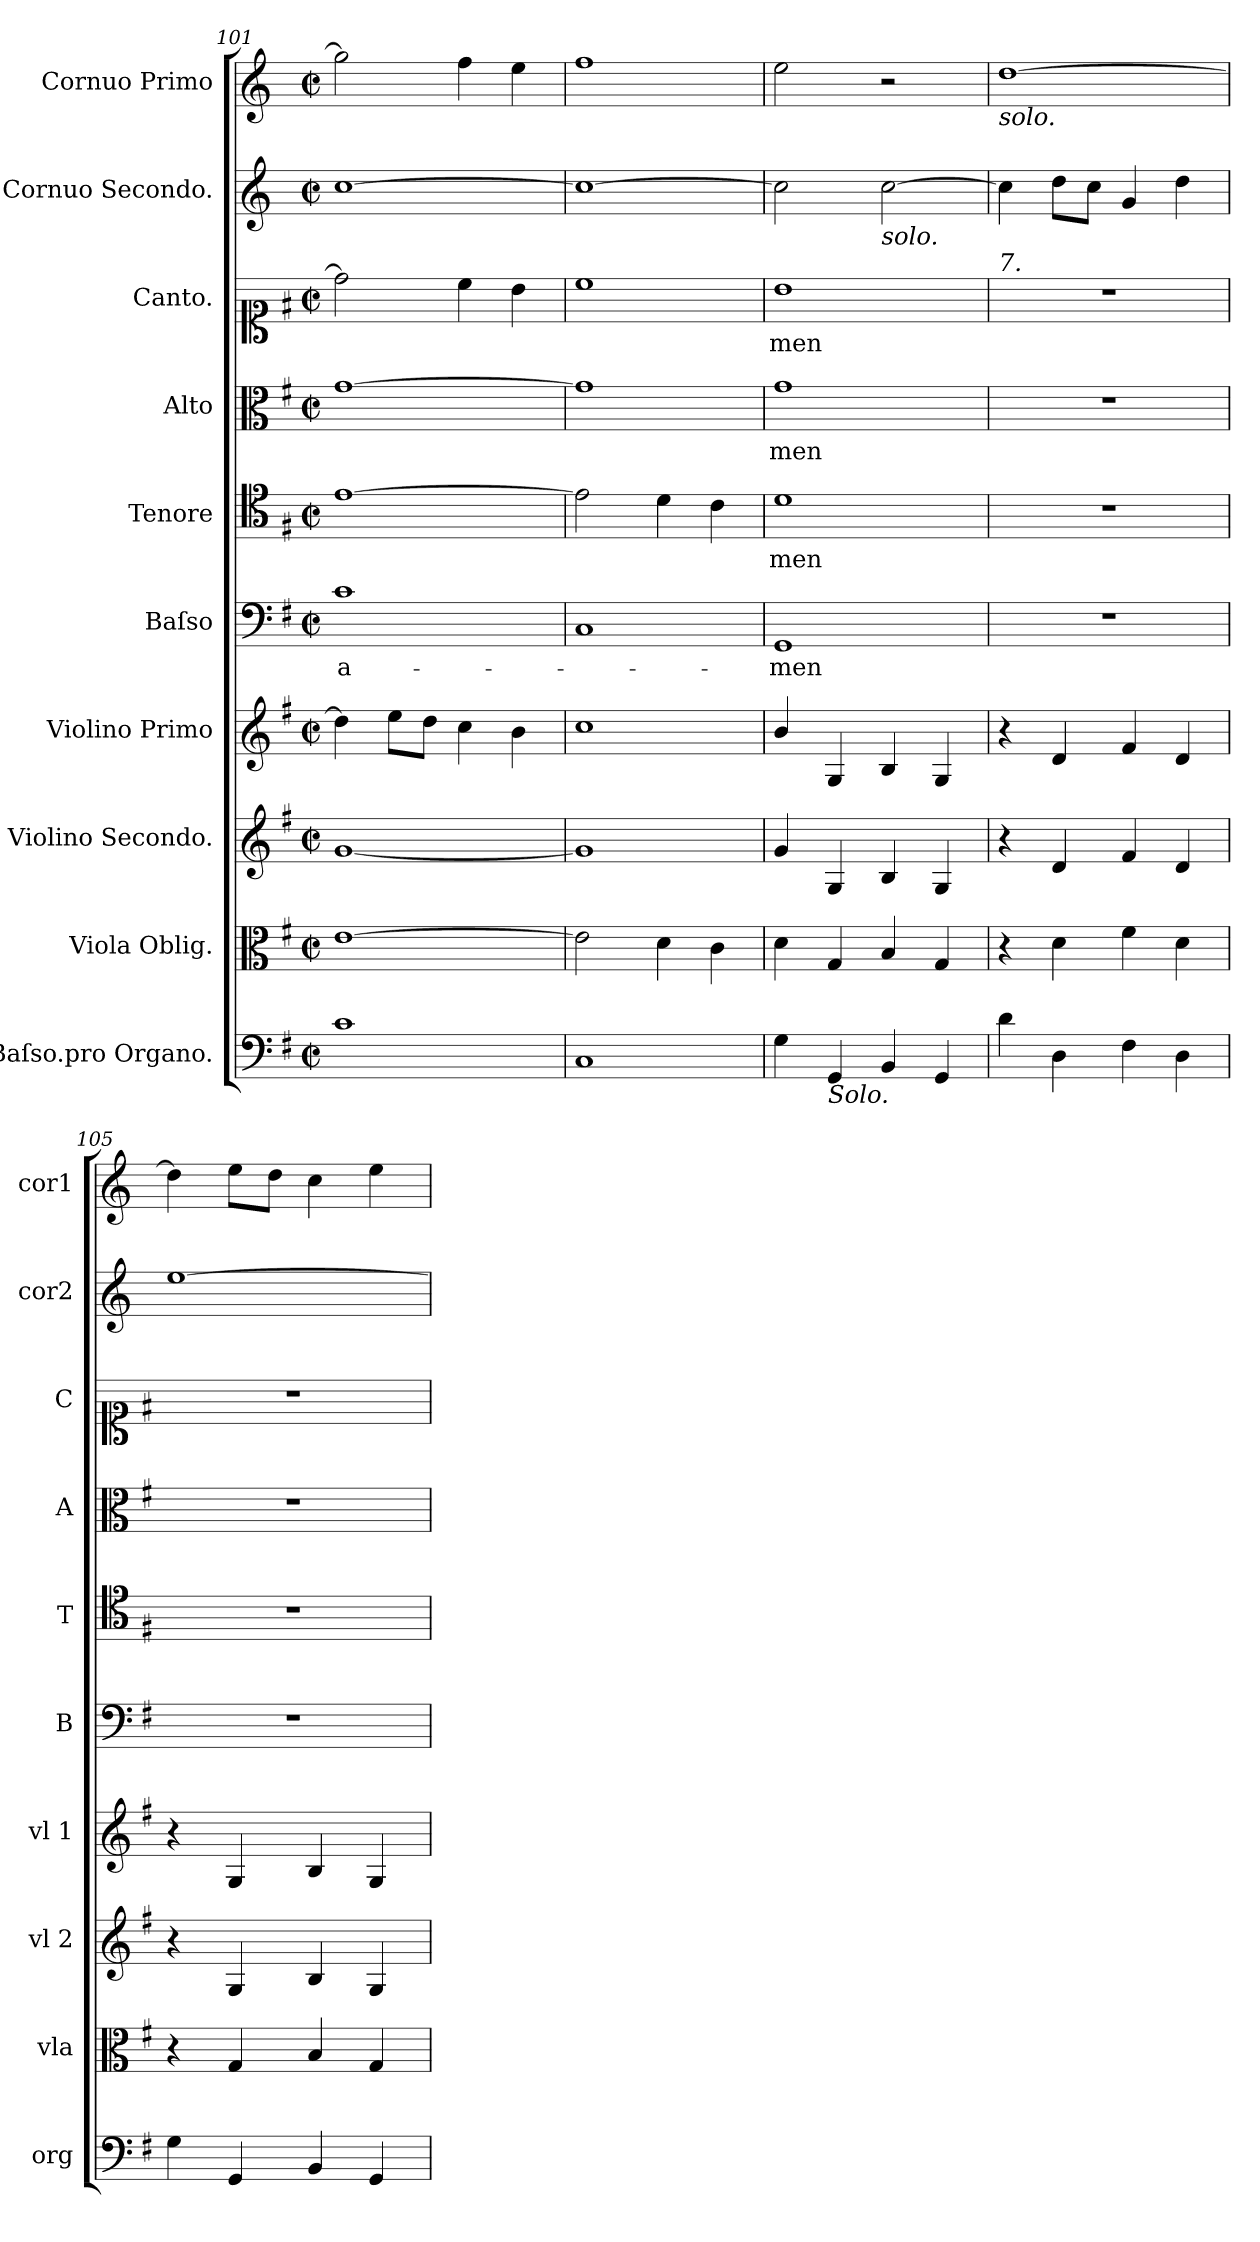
**kern	**kern	**dynam	**kern	**dynam	**kern	**dynam	**kern	**text	**kern	**text	**kern	**text	**kern	**text	**kern	**kern
*part10	*part9	*part9	*part8	*part8	*part7	*part7	*part6	*part6	*part5	*part5	*part4	*part4	*part3	*part3	*part2	*part1
*staff10	*staff9	*staff9	*staff8	*staff8	*staff7	*staff7	*staff6	*staff6	*staff5	*staff5	*staff4	*staff4	*staff3	*staff3	*staff2	*staff1
*I"Baſso.pro Organo.	*I"Viola Oblig.	*	*I"Violino Secondo.	*	*I"Violino Primo	*	*I"Baſso	*	*I"Tenore	*	*I"Alto	*	*I"Canto.	*	*I"Cornuo Secondo.	*I"Cornuo Primo
*I'org	*I'vla	*	*I'vl 2	*	*I'vl 1	*	*I'B	*	*I'T	*	*I'A	*	*I'C	*	*I'cor2	*I'cor1
*clefF4	*clefC3	*	*clefG2	*	*clefG2	*	*clefF4	*	*clefC4	*	*clefC3	*	*clefC1	*	*clefG2	*clefG2
*	*	*	*	*	*	*	*	*	*	*	*	*	*	*	*ITrd3c5	*ITrd3c5
*k[f#]	*k[f#]	*	*k[f#]	*	*k[f#]	*	*k[f#]	*	*k[f#]	*	*k[f#]	*	*k[f#]	*	*k[f#]	*k[f#]
*G:	*G:	*	*G:	*	*G:	*	*G:	*	*G:	*	*G:	*	*G:	*	*G:	*G:
*M2/2	*M2/2	*	*M2/2	*	*M2/2	*	*M2/2	*	*M2/2	*	*M2/2	*	*M2/2	*	*M2/2	*M2/2
*met(c|)	*met(c|)	*	*met(c|)	*	*met(c|)	*	*met(c|)	*	*met(c|)	*	*met(c|)	*	*met(c|)	*	*met(c|)	*met(c|)
=101	=101	=101	=101	=101	=101	=101	=101	=101	=101	=101	=101	=101	=101	=101	=101	=101
1c	[1e	.	[1g	.	4dd\]	.	1c	a-	[1e	.	[1g	.	2dd\]	.	[1g	2dd\]
.	.	.	.	.	8ee\L	.	.	.	.	.	.	.	.	.	.	.
.	.	.	.	.	8dd\J	.	.	.	.	.	.	.	.	.	.	.
.	.	.	.	.	4cc\	.	.	.	.	.	.	.	4cc\	.	.	4cc\
.	.	.	.	.	4b\	.	.	.	.	.	.	.	4b\	.	.	4b\
=102	=102	=102	=102	=102	=102	=102	=102	=102	=102	=102	=102	=102	=102	=102	=102	=102
1C	2e\]	.	1g]	.	1cc	.	1C	.	2e\]	.	1g]	.	1cc	.	1g_	1cc
.	4d\	.	.	.	.	.	.	.	4d\	.	.	.	.	.	.	.
.	4c\	.	.	.	.	.	.	.	4c\	.	.	.	.	.	.	.
=103	=103	=103	=103	=103	=103	=103	=103	=103	=103	=103	=103	=103	=103	=103	=103	=103
!	!	!	!	!	!	!LO:DY:b	!	!	!	!	!	!	!	!	!	!
4G\	4d\	.	4g/	.	4b/	pia&colon;	1GG	-men	1d	-men	1g	-men	1b	-men	2g\]	2b\
!LO:TX:b:i:t=Solo.	!	!	!	!	!	!	!	!	!	!	!	!	!	!	!	!
4GG/	4G/	.	4G/	.	4G/	.	.	.	.	.	.	.	.	.	.	.
!	!	!	!	!	!	!	!	!	!	!	!	!	!	!	!LO:TX:b:i:t=solo.	!
!	!	!LO:DY:b	!	!LO:DY:b	!	!	!	!	!	!	!	!	!	!	!	!
4BB/	4B/	pia&colon;	4B/	pia&colon;	4B/	.	.	.	.	.	.	.	.	.	[2g\	2r
4GG/	4G/	.	4G/	.	4G/	.	.	.	.	.	.	.	.	.	.	.
=104	=104	=104	=104	=104	=104	=104	=104	=104	=104	=104	=104	=104	=104	=104	=104	=104
!	!	!	!	!	!	!	!	!	!	!	!	!	!	!	!	!LO:TX:b:i:t=solo.
!	!	!	!	!	!	!	!	!	!	!	!	!	!LO:TX:a:i:t=7.	!	!	!
4d\	4r	.	4r	.	4r	.	1r	.	1r	.	1r	.	1r	.	4g\]	[1a
4D\	4d\	.	4d/	.	4d/	.	.	.	.	.	.	.	.	.	8a\L	.
.	.	.	.	.	.	.	.	.	.	.	.	.	.	.	8g\J	.
4F#\	4f#\	.	4f#/	.	4f#/	.	.	.	.	.	.	.	.	.	4d/	.
4D\	4d\	.	4d/	.	4d/	.	.	.	.	.	.	.	.	.	4a\	.
=105	=105	=105	=105	=105	=105	=105	=105	=105	=105	=105	=105	=105	=105	=105	=105	=105
4G\	4r	.	4r	.	4r	.	1r	.	1r	.	1r	.	1r	.	[1b	4a\]
4GG/	4G/	.	4G/	.	4G/	.	.	.	.	.	.	.	.	.	.	8b\L
.	.	.	.	.	.	.	.	.	.	.	.	.	.	.	.	8a\J
4BB/	4B/	.	4B/	.	4B/	.	.	.	.	.	.	.	.	.	.	4g\
4GG/	4G/	.	4G/	.	4G/	.	.	.	.	.	.	.	.	.	.	4b\
=	=	=	=	=	=	=	=	=	=	=	=	=	=	=	=	=
*-	*-	*-	*-	*-	*-	*-	*-	*-	*-	*-	*-	*-	*-	*-	*-	*-
